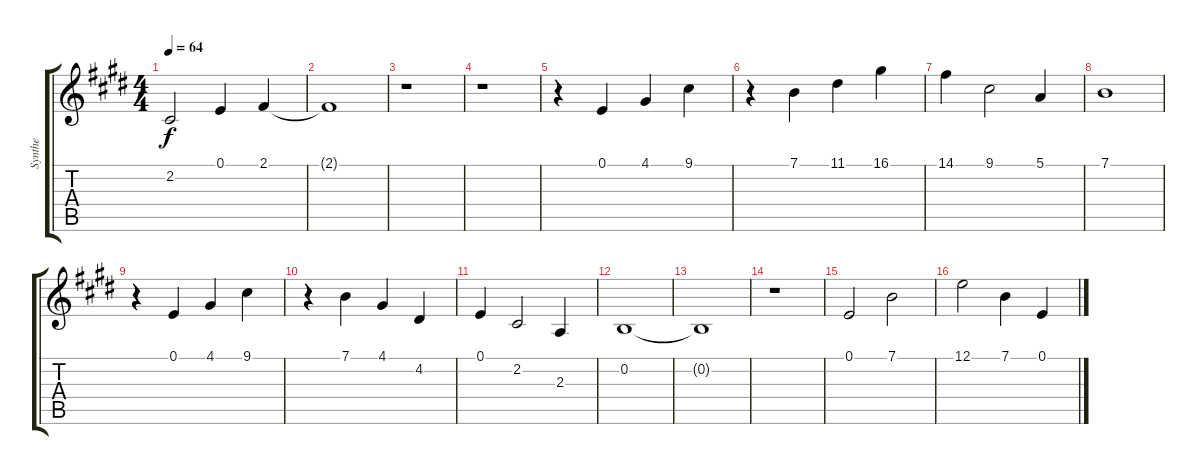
\track ("Synthe" "Synthe") {instrument tubularbells}
\staff {score tabs}
\tuning (E4 B3 G3 D3 A2 E2) {hide}
\ts (4 4)
\tempo 64
\clef g2
\ks e
2.2.2{dy f} 0.1.4 2.1.4 |
2.1{t}.1 |
r.1 |
r.1 |
r.4 0.1.4 4.1.4 9.1.4 |
r.4 7.1.4 11.1.4 16.1.4 |
14.1.4 9.1.2 5.1.4 |
7.1.1 |
r.4 0.1.4 4.1.4 9.1.4 |
r.4 7.1.4 4.1.4 4.2.4 |
0.1.4 2.2.2 2.3.4 |
0.2.1 |
0.2{t}.1 |
r.1 |
0.1.2 7.1.2 |
12.1.2 7.1.4 0.1.4
